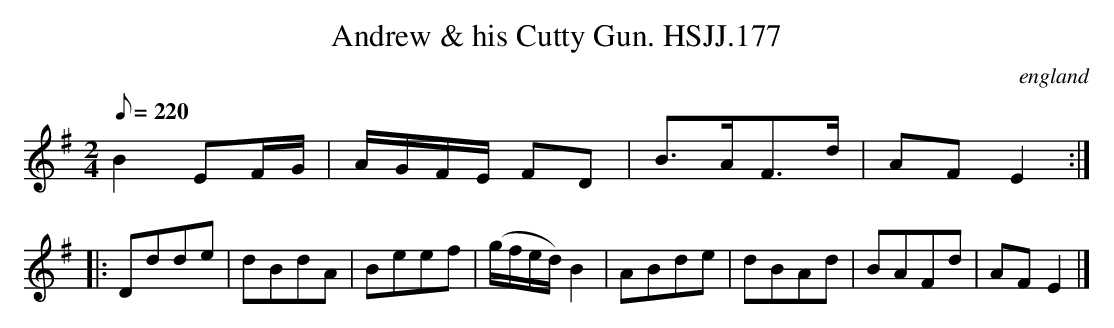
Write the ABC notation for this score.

X:1
T:Andrew & his Cutty Gun. HSJJ.177
O:england
M:2/4
L:1/8
Q:220
K:G
B2EF/G/|A/G/F/E/ FD|B>AF>d|AFE2:|
|:Ddde|dBdA|Beef|(g/f/e/d/)B2|ABde|dBAd|BAFd|AFE2|]
